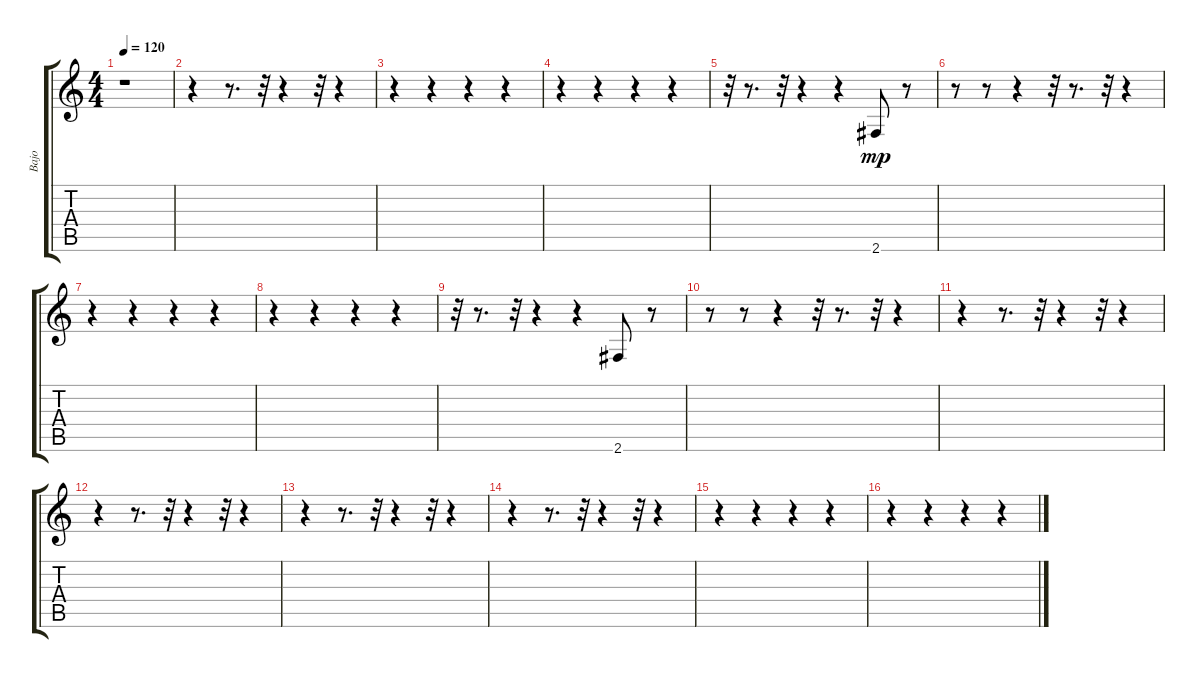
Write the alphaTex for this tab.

\track ("Bajo" "Bajo") {instrument electricbassfinger}
\staff {score tabs}
\tuning (E4 B3 G3 D3 A2 E2) {hide}
\ts (4 4)
\tempo 120
\clef g2
\ks c
r.1{dy mp instrument electricbassfinger} |
r.4 r.8{d} r.32 r.4 r.32 r.4 |
r.4 r.4 r.4 r.4 |
r.4 r.4 r.4 r.4 |
r.32 r.8{d} r.32 r.4 r.4 2.6.8 r.8 |
r.8 r.8 r.4 r.32 r.8{d} r.32 r.4 |
r.4 r.4 r.4 r.4 |
r.4 r.4 r.4 r.4 |
r.32 r.8{d} r.32 r.4 r.4 2.6.8 r.8 |
r.8 r.8 r.4 r.32 r.8{d} r.32 r.4 |
r.4 r.8{d} r.32 r.4 r.32 r.4 |
r.4 r.8{d} r.32 r.4 r.32 r.4 |
r.4 r.8{d} r.32 r.4 r.32 r.4 |
r.4 r.8{d} r.32 r.4 r.32 r.4 |
r.4 r.4 r.4 r.4 |
r.4 r.4 r.4 r.4
